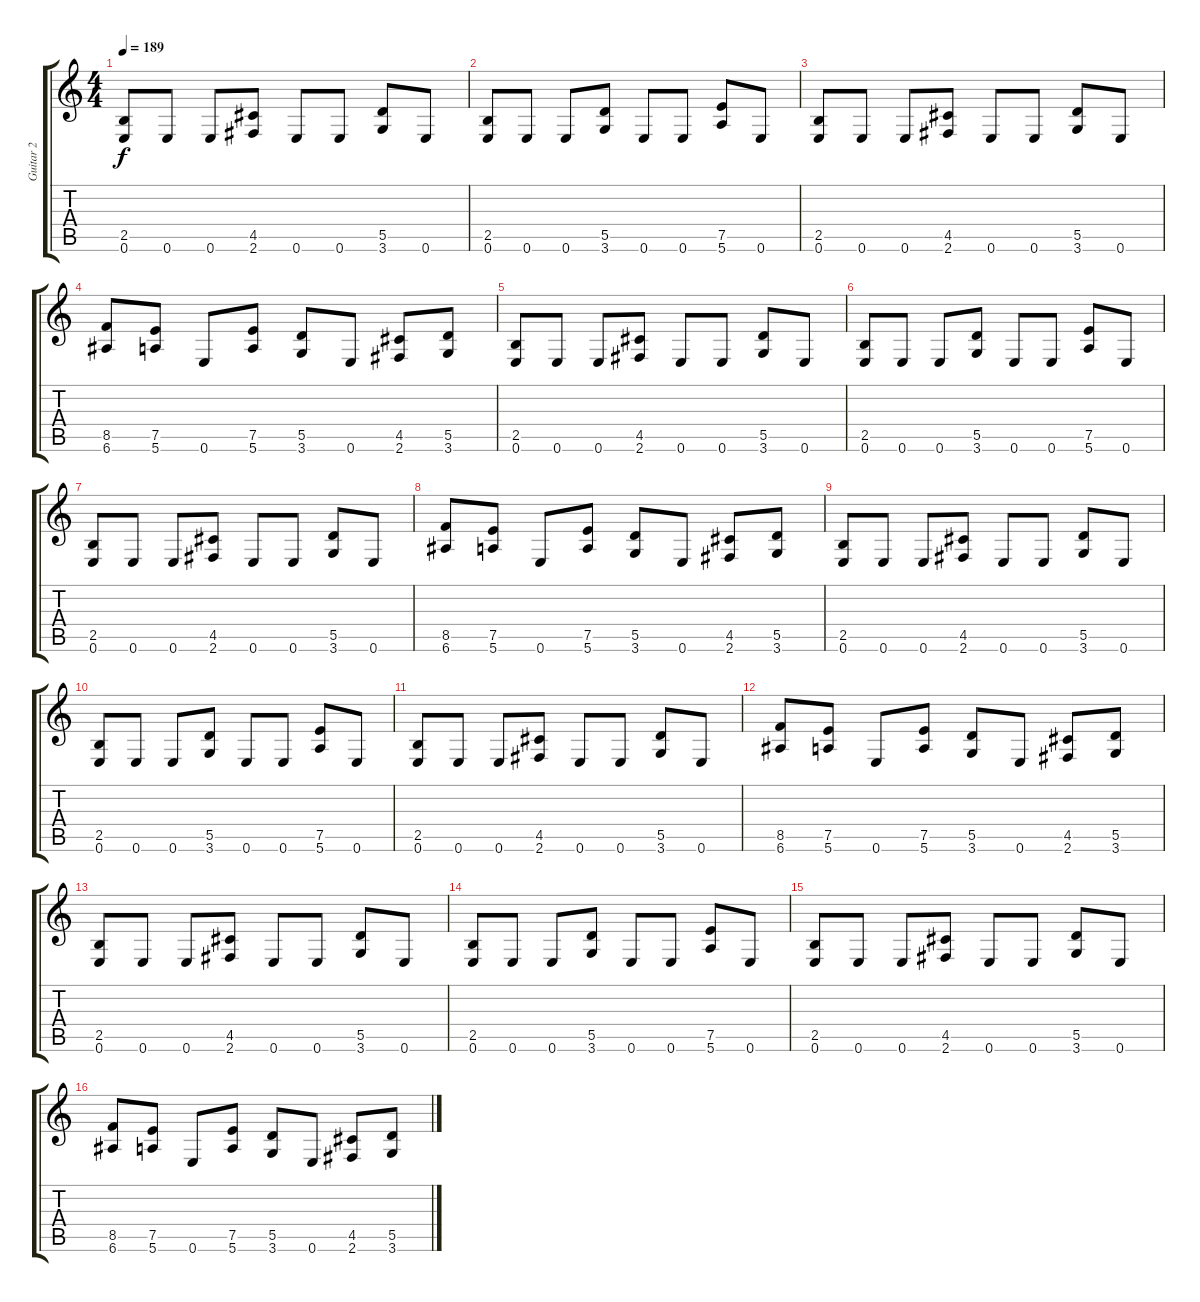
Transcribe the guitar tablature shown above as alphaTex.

\track ("Guitar 2" "Guitar 2") {instrument overdrivenguitar}
\staff {score tabs}
\tuning (E4 B3 G3 D3 A2 E2) {hide}
\ts (4 4)
\tempo 189
\clef g2
\ks c
(2.5 0.6).8{dy f} 0.6.8 0.6.8 (4.5 2.6).8 0.6.8 0.6.8 (5.5 3.6).8 0.6.8 |
(2.5 0.6).8 0.6.8 0.6.8 (5.5 3.6).8 0.6.8 0.6.8 (7.5 5.6).8 0.6.8 |
(2.5 0.6).8 0.6.8 0.6.8 (4.5 2.6).8 0.6.8 0.6.8 (5.5 3.6).8 0.6.8 |
(8.5 6.6).8 (7.5 5.6).8 0.6.8 (7.5 5.6).8 (5.5 3.6).8 0.6.8 (4.5 2.6).8 (5.5 3.6).8 |
(2.5 0.6).8 0.6.8 0.6.8 (4.5 2.6).8 0.6.8 0.6.8 (5.5 3.6).8 0.6.8 |
(2.5 0.6).8 0.6.8 0.6.8 (5.5 3.6).8 0.6.8 0.6.8 (7.5 5.6).8 0.6.8 |
(2.5 0.6).8 0.6.8 0.6.8 (4.5 2.6).8 0.6.8 0.6.8 (5.5 3.6).8 0.6.8 |
(8.5 6.6).8 (7.5 5.6).8 0.6.8 (7.5 5.6).8 (5.5 3.6).8 0.6.8 (4.5 2.6).8 (5.5 3.6).8 |
(2.5 0.6).8 0.6.8 0.6.8 (4.5 2.6).8 0.6.8 0.6.8 (5.5 3.6).8 0.6.8 |
(2.5 0.6).8 0.6.8 0.6.8 (5.5 3.6).8 0.6.8 0.6.8 (7.5 5.6).8 0.6.8 |
(2.5 0.6).8 0.6.8 0.6.8 (4.5 2.6).8 0.6.8 0.6.8 (5.5 3.6).8 0.6.8 |
(8.5 6.6).8 (7.5 5.6).8 0.6.8 (7.5 5.6).8 (5.5 3.6).8 0.6.8 (4.5 2.6).8 (5.5 3.6).8 |
(2.5 0.6).8 0.6.8 0.6.8 (4.5 2.6).8 0.6.8 0.6.8 (5.5 3.6).8 0.6.8 |
(2.5 0.6).8 0.6.8 0.6.8 (5.5 3.6).8 0.6.8 0.6.8 (7.5 5.6).8 0.6.8 |
(2.5 0.6).8 0.6.8 0.6.8 (4.5 2.6).8 0.6.8 0.6.8 (5.5 3.6).8 0.6.8 |
(8.5 6.6).8 (7.5 5.6).8 0.6.8 (7.5 5.6).8 (5.5 3.6).8 0.6.8 (4.5 2.6).8 (5.5 3.6).8
